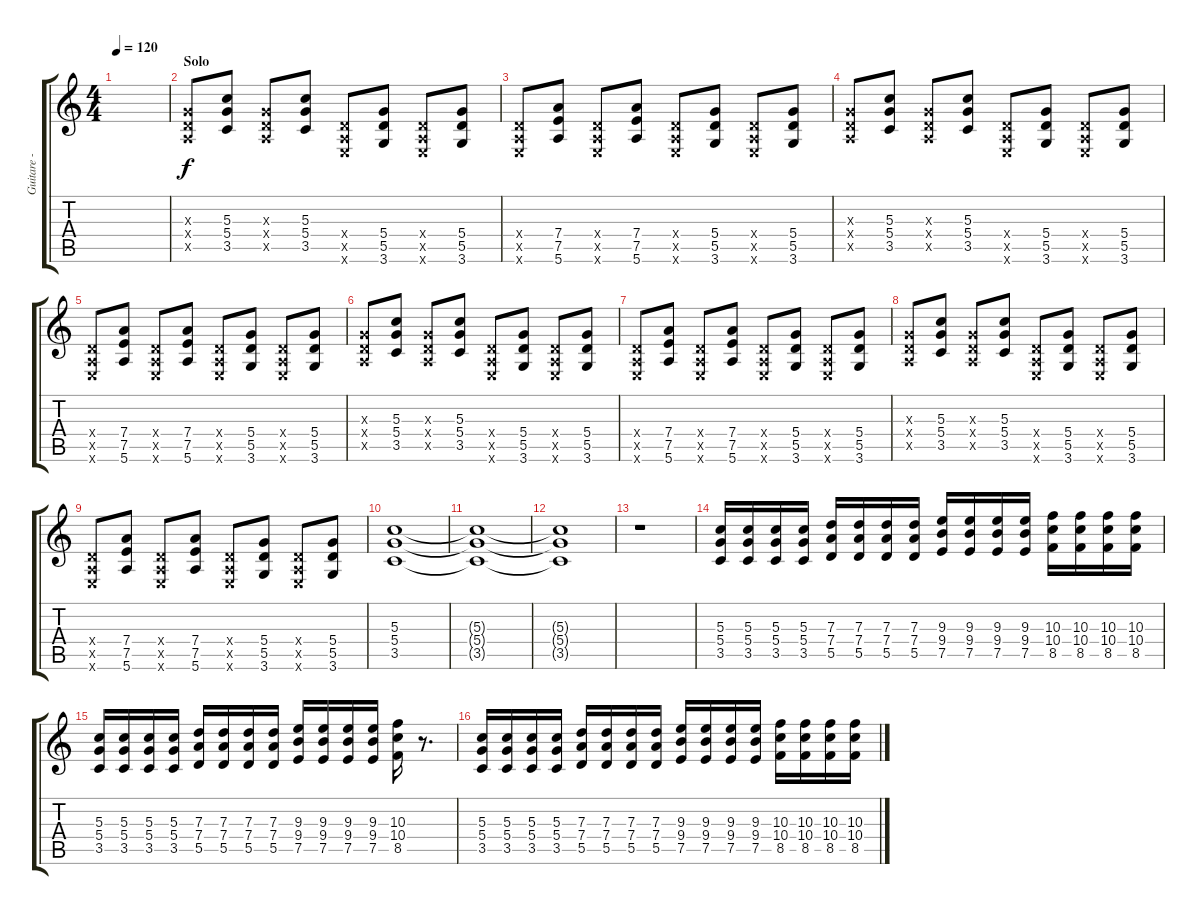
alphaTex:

\track ("Guitare - Till" "Guitare - ") {instrument electricguitarclean}
\staff {score tabs}
\tuning (E4 B3 G3 D3 A2 E2) {hide}
\ts (4 4)
\tempo 120
\clef g2
\ks c
|
\section ("" "Solo")
(0.3{x} 0.4{x} 0.5{x}).8{instrument overdrivenguitar} (5.3 5.4 3.5).8 (0.3{x} 0.4{x} 0.5{x}).8 (5.3 5.4 3.5).8 (0.4{x} 0.5{x} 0.6{x}).8 (5.4 5.5 3.6).8 (0.4{x} 0.5{x} 0.6{x}).8 (5.4 5.5 3.6).8 |
(0.4{x} 0.5{x} 0.6{x}).8 (7.4 7.5 5.6).8 (0.4{x} 0.5{x} 0.6{x}).8 (7.4 7.5 5.6).8 (0.4{x} 0.5{x} 0.6{x}).8 (5.4 5.5 3.6).8 (0.4{x} 0.5{x} 0.6{x}).8 (5.4 5.5 3.6).8 |
(0.3{x} 0.4{x} 0.5{x}).8 (5.3 5.4 3.5).8 (0.3{x} 0.4{x} 0.5{x}).8 (5.3 5.4 3.5).8 (0.4{x} 0.5{x} 0.6{x}).8 (5.4 5.5 3.6).8 (0.4{x} 0.5{x} 0.6{x}).8 (5.4 5.5 3.6).8 |
(0.4{x} 0.5{x} 0.6{x}).8 (7.4 7.5 5.6).8 (0.4{x} 0.5{x} 0.6{x}).8 (7.4 7.5 5.6).8 (0.4{x} 0.5{x} 0.6{x}).8 (5.4 5.5 3.6).8 (0.4{x} 0.5{x} 0.6{x}).8 (5.4 5.5 3.6).8 |
(0.3{x} 0.4{x} 0.5{x}).8 (5.3 5.4 3.5).8 (0.3{x} 0.4{x} 0.5{x}).8 (5.3 5.4 3.5).8 (0.4{x} 0.5{x} 0.6{x}).8 (5.4 5.5 3.6).8 (0.4{x} 0.5{x} 0.6{x}).8 (5.4 5.5 3.6).8 |
(0.4{x} 0.5{x} 0.6{x}).8 (7.4 7.5 5.6).8 (0.4{x} 0.5{x} 0.6{x}).8 (7.4 7.5 5.6).8 (0.4{x} 0.5{x} 0.6{x}).8 (5.4 5.5 3.6).8 (0.4{x} 0.5{x} 0.6{x}).8 (5.4 5.5 3.6).8 |
(0.3{x} 0.4{x} 0.5{x}).8 (5.3 5.4 3.5).8 (0.3{x} 0.4{x} 0.5{x}).8 (5.3 5.4 3.5).8 (0.4{x} 0.5{x} 0.6{x}).8 (5.4 5.5 3.6).8 (0.4{x} 0.5{x} 0.6{x}).8 (5.4 5.5 3.6).8 |
(0.4{x} 0.5{x} 0.6{x}).8 (7.4 7.5 5.6).8 (0.4{x} 0.5{x} 0.6{x}).8 (7.4 7.5 5.6).8 (0.4{x} 0.5{x} 0.6{x}).8 (5.4 5.5 3.6).8 (0.4{x} 0.5{x} 0.6{x}).8 (5.4 5.5 3.6).8 |
(5.3 5.4 3.5).1 |
(5.3{t} 5.4{t} 3.5{t}).1 |
(5.3{t} 5.4{t} 3.5{t}).1 |
r.1 |
(5.3 5.4 3.5).16 (5.3 5.4 3.5).16 (5.3 5.4 3.5).16 (5.3 5.4 3.5).16 (7.3 7.4 5.5).16 (7.3 7.4 5.5).16 (7.3 7.4 5.5).16 (7.3 7.4 5.5).16 (9.3 9.4 7.5).16 (9.3 9.4 7.5).16 (9.3 9.4 7.5).16 (9.3 9.4 7.5).16 (10.3 10.4 8.5).16 (10.3 10.4 8.5).16 (10.3 10.4 8.5).16 (10.3 10.4 8.5).16 |
(5.3 5.4 3.5).16 (5.3 5.4 3.5).16 (5.3 5.4 3.5).16 (5.3 5.4 3.5).16 (7.3 7.4 5.5).16 (7.3 7.4 5.5).16 (7.3 7.4 5.5).16 (7.3 7.4 5.5).16 (9.3 9.4 7.5).16 (9.3 9.4 7.5).16 (9.3 9.4 7.5).16 (9.3 9.4 7.5).16 (10.3 10.4 8.5).16 r.8{d} |
(5.3 5.4 3.5).16 (5.3 5.4 3.5).16 (5.3 5.4 3.5).16 (5.3 5.4 3.5).16 (7.3 7.4 5.5).16 (7.3 7.4 5.5).16 (7.3 7.4 5.5).16 (7.3 7.4 5.5).16 (9.3 9.4 7.5).16 (9.3 9.4 7.5).16 (9.3 9.4 7.5).16 (9.3 9.4 7.5).16 (10.3 10.4 8.5).16 (10.3 10.4 8.5).16 (10.3 10.4 8.5).16 (10.3 10.4 8.5).16
